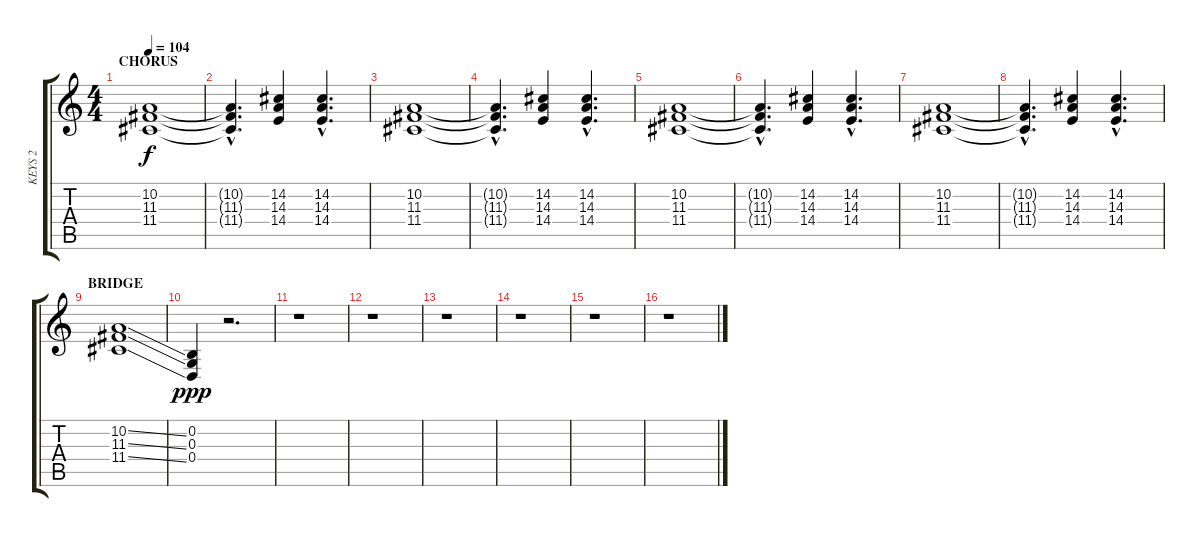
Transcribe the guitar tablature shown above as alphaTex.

\track ("KEYS 2" "KEYS 2") {instrument churchorgan}
\staff {score tabs}
\tuning (E4 B3 G3 D3 A2 E2) {hide}
\ts (4 4)
\section ("" "CHORUS")
\tempo 104
\clef g2
\ks c
(10.2 11.3 11.4).1{dy f} |
(10.2{hac t} 11.3{hac t} 11.4{hac t}).4{d} (14.2 14.3 14.4).4 (14.2{hac} 14.3{hac} 14.4{hac}).4{d} |
(10.2 11.3 11.4).1 |
(10.2{hac t} 11.3{hac t} 11.4{hac t}).4{d} (14.2 14.3 14.4).4 (14.2{hac} 14.3{hac} 14.4{hac}).4{d} |
(10.2 11.3 11.4).1 |
(10.2{hac t} 11.3{hac t} 11.4{hac t}).4{d} (14.2 14.3 14.4).4 (14.2{hac} 14.3{hac} 14.4{hac}).4{d} |
(10.2 11.3 11.4).1 |
(10.2{hac t} 11.3{hac t} 11.4{hac t}).4{d} (14.2 14.3 14.4).4 (14.2{hac} 14.3{hac} 14.4{hac}).4{d} |
\section ("" "BRIDGE")
(10.2{ss} 11.3{ss} 11.4{ss}).1 |
(0.2 0.3 0.4).4{dy ppp} r.2{d} |
r.1 |
r.1 |
r.1 |
r.1 |
r.1 |
r.1
